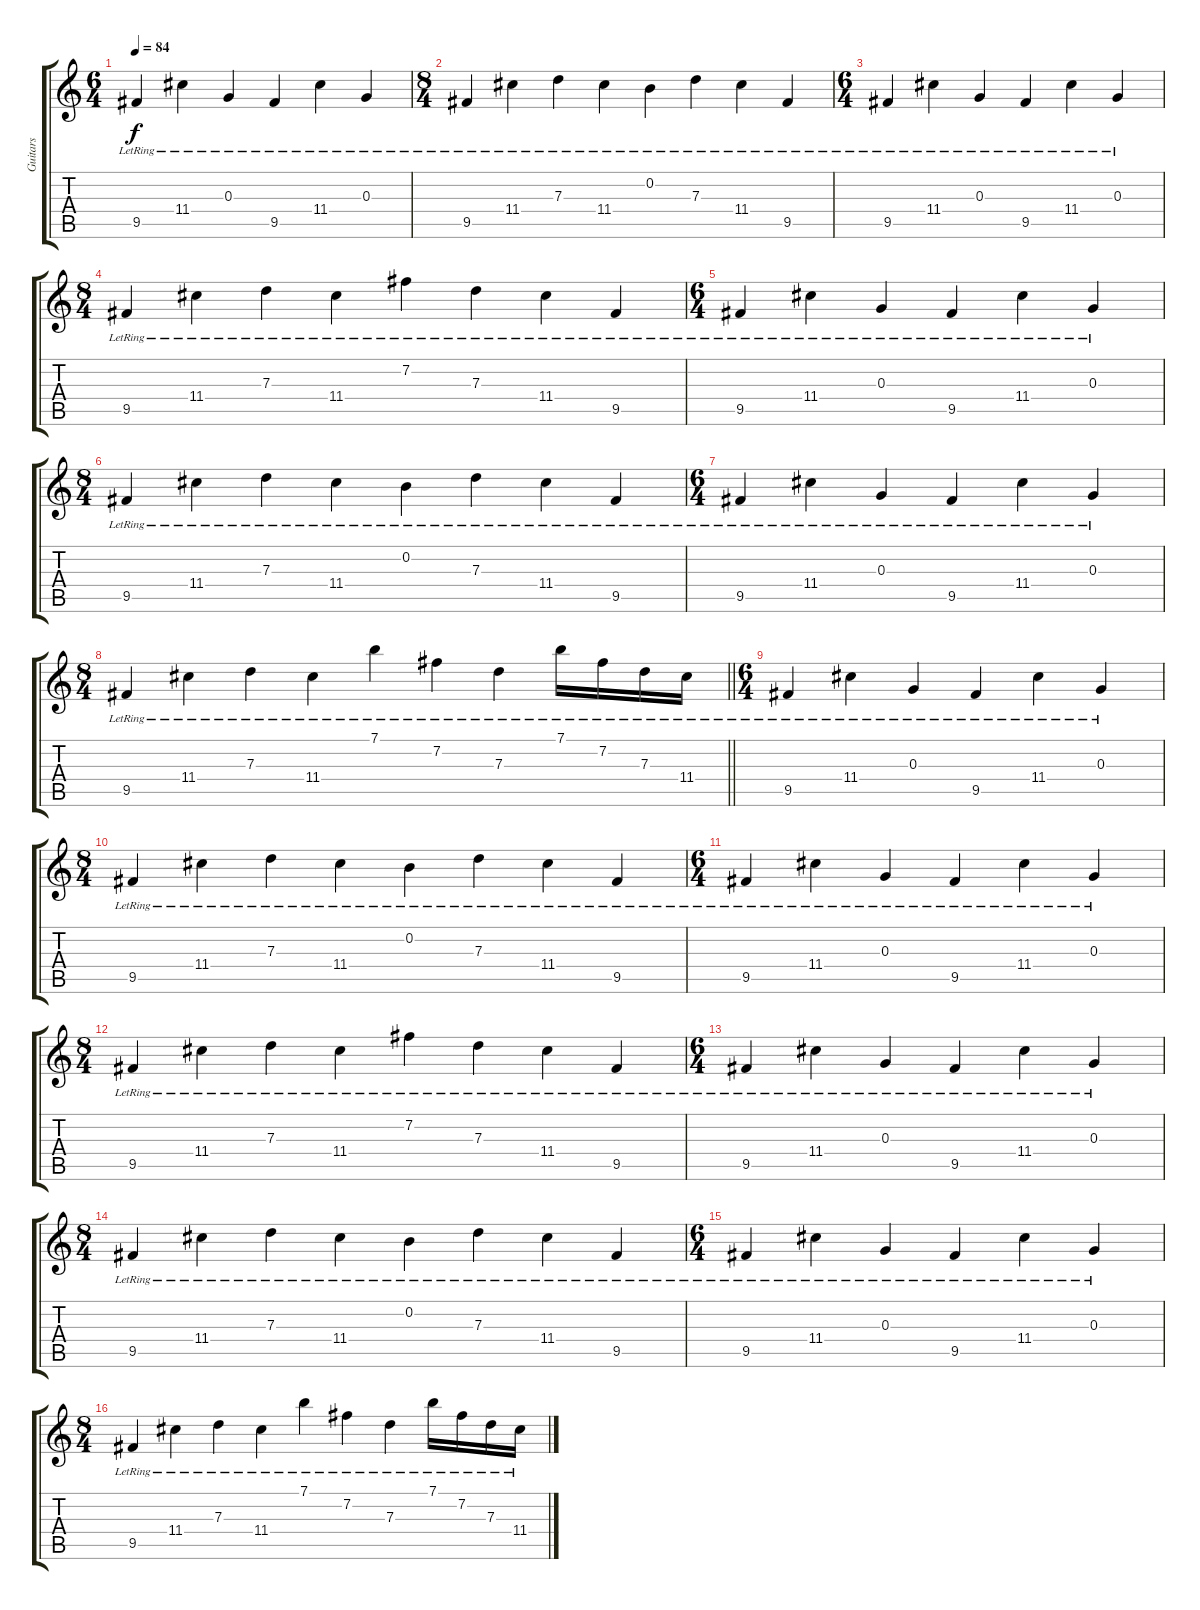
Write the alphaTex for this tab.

\track ("Guitars" "Guitars") {instrument distortionguitar}
\staff {score tabs}
\tuning (E4 B3 G3 D3 A2 E2) {hide}
\ts (6 4)
\tempo 84
\clef g2
\ks c
9.5{lr}.4{dy f instrument distortionguitar} 11.4{lr}.4 0.3{lr}.4 9.5{lr}.4 11.4{lr}.4 0.3{lr}.4 |
\ts (8 4)
9.5{lr}.4 11.4{lr}.4 7.3{lr}.4 11.4{lr}.4 0.2{lr}.4 7.3{lr}.4 11.4{lr}.4 9.5{lr}.4 |
\ts (6 4)
9.5{lr}.4 11.4{lr}.4 0.3{lr}.4 9.5{lr}.4 11.4{lr}.4 0.3{lr}.4 |
\ts (8 4)
9.5{lr}.4 11.4{lr}.4 7.3{lr}.4 11.4{lr}.4 7.2{lr}.4 7.3{lr}.4 11.4{lr}.4 9.5{lr}.4 |
\ts (6 4)
9.5{lr}.4 11.4{lr}.4 0.3{lr}.4 9.5{lr}.4 11.4{lr}.4 0.3{lr}.4 |
\ts (8 4)
9.5{lr}.4 11.4{lr}.4 7.3{lr}.4 11.4{lr}.4 0.2{lr}.4 7.3{lr}.4 11.4{lr}.4 9.5{lr}.4 |
\ts (6 4)
9.5{lr}.4 11.4{lr}.4 0.3{lr}.4 9.5{lr}.4 11.4{lr}.4 0.3{lr}.4 |
\ts (8 4)
\barLineRight lightlight
9.5{lr}.4 11.4{lr}.4 7.3{lr}.4 11.4{lr}.4 7.1{lr}.4 7.2{lr}.4 7.3{lr}.4 7.1{lr}.16 7.2{lr}.16 7.3{lr}.16 11.4{lr}.16 |
\ts (6 4)
\section ("" "")
9.5{lr}.4 11.4{lr}.4 0.3{lr}.4 9.5{lr}.4 11.4{lr}.4 0.3{lr}.4 |
\ts (8 4)
9.5{lr}.4 11.4{lr}.4 7.3{lr}.4 11.4{lr}.4 0.2{lr}.4 7.3{lr}.4 11.4{lr}.4 9.5{lr}.4 |
\ts (6 4)
9.5{lr}.4 11.4{lr}.4 0.3{lr}.4 9.5{lr}.4 11.4{lr}.4 0.3{lr}.4 |
\ts (8 4)
9.5{lr}.4 11.4{lr}.4 7.3{lr}.4 11.4{lr}.4 7.2{lr}.4 7.3{lr}.4 11.4{lr}.4 9.5{lr}.4 |
\ts (6 4)
9.5{lr}.4 11.4{lr}.4 0.3{lr}.4 9.5{lr}.4 11.4{lr}.4 0.3{lr}.4 |
\ts (8 4)
9.5{lr}.4 11.4{lr}.4 7.3{lr}.4 11.4{lr}.4 0.2{lr}.4 7.3{lr}.4 11.4{lr}.4 9.5{lr}.4 |
\ts (6 4)
9.5{lr}.4 11.4{lr}.4 0.3{lr}.4 9.5{lr}.4 11.4{lr}.4 0.3{lr}.4 |
\ts (8 4)
9.5{lr}.4 11.4{lr}.4 7.3{lr}.4 11.4{lr}.4 7.1{lr}.4 7.2{lr}.4 7.3{lr}.4 7.1{lr}.16 7.2{lr}.16 7.3{lr}.16 11.4{lr}.16
